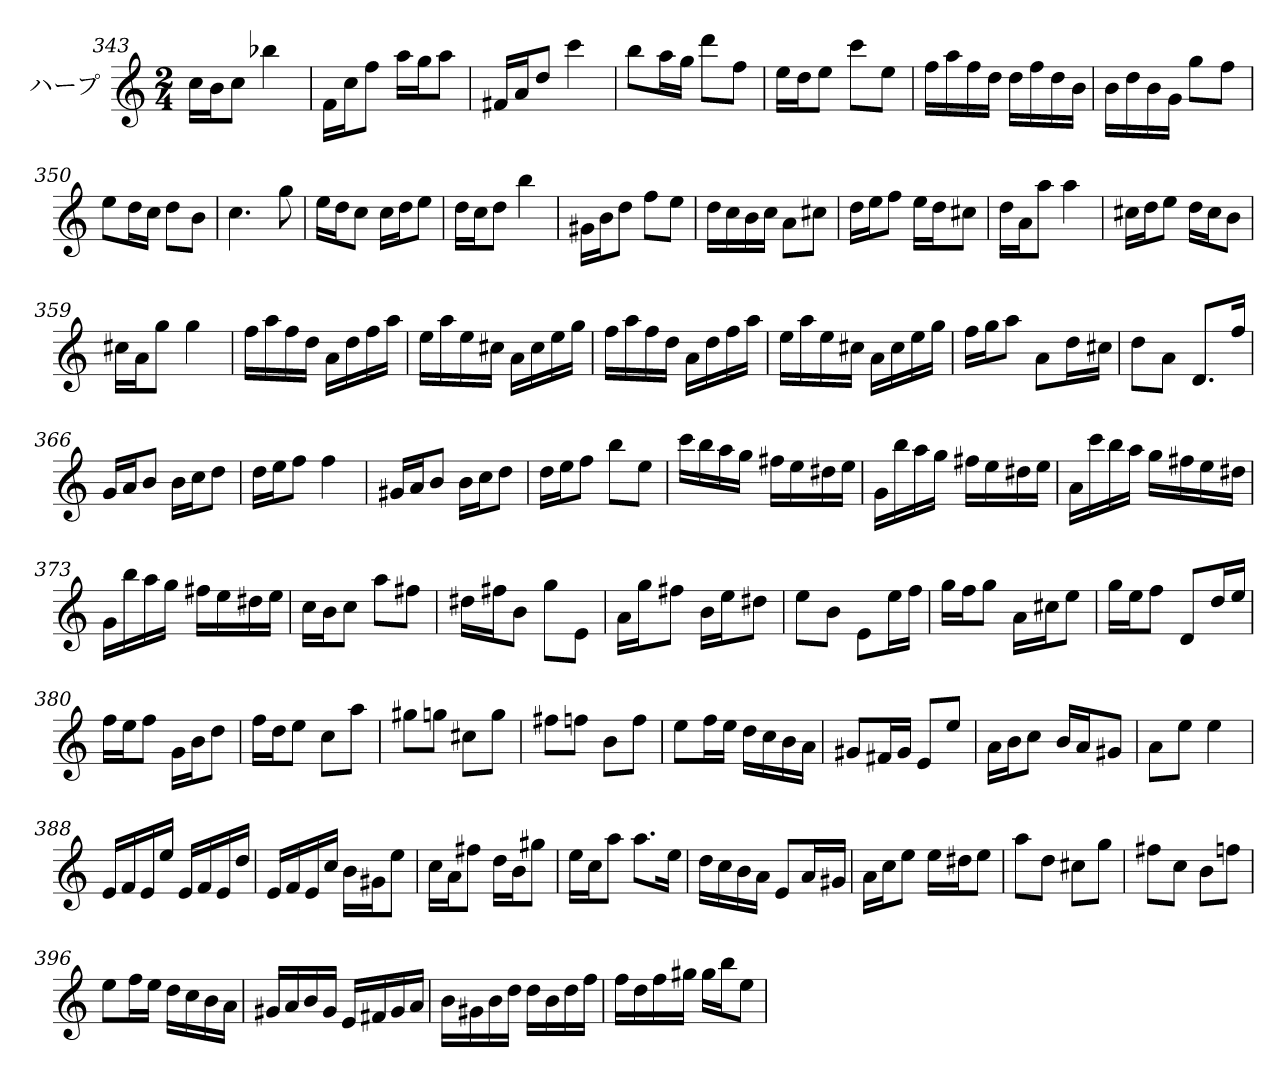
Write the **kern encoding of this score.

**kern
*part1
*staff1
*I"ハープ
*clefG2
*k[]
*M2/4
=343
16cc\LL
16b\J
8cc\J
4bb-X\
=344
16f\LL
16cc\J
8ff\J
16aa\LL
16gg\J
8aa\J
=345
16f#X/LL
16a/J
8dd/J
4ccc\
!!LO:LB:g=z
=346
8bb\L
16aa\L
16gg\JJ
8ddd\L
8ff\J
=347
16ee\LL
16dd\J
8ee\J
8ccc\L
8ee\J
=348
16ff\LL
16aa\
16ff\
16dd\JJ
16dd\LL
16ff\
16dd\
16b\JJ
=349
16b\LL
16dd\
16b\
16g\JJ
8gg\L
8ff\J
=350
8ee\L
16dd\L
16cc\JJ
8dd\L
8b\J
=351
4.cc\
8gg\
=352
16ee\LL
16dd\J
8cc\J
16cc\LL
16dd\J
8ee\J
=353
16dd\LL
16cc\J
8dd\J
4bb\
!!LO:LB:g=z
=354
16g#X\LL
16b\J
8dd\J
8ff\L
8ee\J
=355
16dd\LL
16cc\
16b\
16cc\JJ
8a\L
8cc#X\J
=356
16dd\LL
16ee\J
8ff\J
16ee\LL
16dd\J
8cc#X\J
=357
16dd\LL
16a\J
8aa\J
4aa\
=358
16cc#X\LL
16dd\J
8ee\J
16dd\LL
16cc#\J
8b\J
=359
16cc#X\LL
16a\J
8gg\J
4gg\
=360
16ff\LL
16aa\
16ff\
16dd\JJ
16a\LL
16dd\
16ff\
16aa\JJ
!!LO:LB:g=z
=361
16ee\LL
16aa\
16ee\
16cc#X\JJ
16a\LL
16cc#\
16ee\
16gg\JJ
=362
16ff\LL
16aa\
16ff\
16dd\JJ
16a\LL
16dd\
16ff\
16aa\JJ
=363
16ee\LL
16aa\
16ee\
16cc#X\JJ
16a\LL
16cc#\
16ee\
16gg\JJ
=364
16ff\LL
16gg\J
8aa\J
8a\L
16dd\L
16cc#X\JJ
=365
8dd\L
8a\J
8.d/L
16ff/Jk
=366
16g/LL
16a/J
8b/J
16b\LL
16cc\J
8dd\J
=367
16dd\LL
16ee\J
8ff\J
4ff\
!!LO:LB:g=z
=368
16g#X/LL
16a/J
8b/J
16b\LL
16cc\J
8dd\J
=369
16dd\LL
16ee\J
8ff\J
8bb\L
8ee\J
=370
16ccc\LL
16bb\
16aa\
16gg\JJ
16ff#X\LL
16ee\
16dd#X\
16ee\JJ
=371
16g\LL
16bb\
16aa\
16gg\JJ
16ff#X\LL
16ee\
16dd#X\
16ee\JJ
=372
16a\LL
16ccc\
16bb\
16aa\JJ
16gg\LL
16ff#X\
16ee\
16dd#X\JJ
!!LO:LB:g=z
=373
16g\LL
16bb\
16aa\
16gg\JJ
16ff#X\LL
16ee\
16dd#X\
16ee\JJ
=374
16cc\LL
16b\J
8cc\J
8aa\L
8ff#X\J
=375
16dd#X\LL
16ff#X\J
8b\J
8gg\L
8e\J
=376
16a\LL
16gg\J
8ff#X\J
16b\LL
16ee\J
8dd#X\J
=377
8ee\L
8b\J
8e\L
16ee\L
16ff\JJ
=378
16gg\LL
16ff\J
8gg\J
16a\LL
16cc#X\J
8ee\J
=379
16gg\LL
16ee\J
8ff\J
8d/L
16dd/L
16ee/JJ
!!LO:LB:g=z
=380
16ff\LL
16ee\J
8ff\J
16g\LL
16b\J
8dd\J
=381
16ff\LL
16dd\J
8ee\J
8cc\L
8aa\J
=382
8gg#X\L
8ggn\J
8cc#X\L
8gg\J
=383
8ff#X\L
8ffn\J
8b\L
8ff\J
=384
8ee\L
16ff\L
16ee\JJ
16dd\LL
16cc\
16b\
16a\JJ
=385
8g#X/L
16f#X/L
16g#/JJ
8e/L
8ee/J
=386
16a\LL
16b\J
8cc\J
16b/LL
16a/J
8g#X/J
=387
8a\L
8ee\J
4ee\
!!LO:PB:g=z
=388
16e/LL
16f/
16e/
16ee/JJ
16e/LL
16f/
16e/
16dd/JJ
=389
16e/LL
16f/
16e/
16cc/JJ
16b\LL
16g#X\J
8ee\J
=390
16cc\LL
16a\J
8ff#X\J
16dd\LL
16b\J
8gg#X\J
=391
16ee\LL
16cc\J
8aa\J
8.aa\L
16ee\Jk
=392
16dd\LL
16cc\
16b\
16a\JJ
8e/L
16a/L
16g#X/JJ
=393
16a\LL
16cc\J
8ee\J
16ee\LL
16dd#X\J
8ee\J
!!LO:LB:g=z
=394
8aa\L
8dd\J
8cc#X\L
8gg\J
=395
8ff#X\L
8cc\J
8b\L
8ffn\J
=396
8ee\L
16ff\L
16ee\JJ
16dd\LL
16cc\
16b\
16a\JJ
=397
16g#X/LL
16a/
16b/
16g#/JJ
16e/LL
16f#X/
16g#/
16a/JJ
=398
16b\LL
16g#X\
16b\
16dd\JJ
16dd\LL
16b\
16dd\
16ff\JJ
=399
16ff\LL
16dd\
16ff\
16gg#X\JJ
16gg#\LL
16bb\J
8ee\J
=
*-
